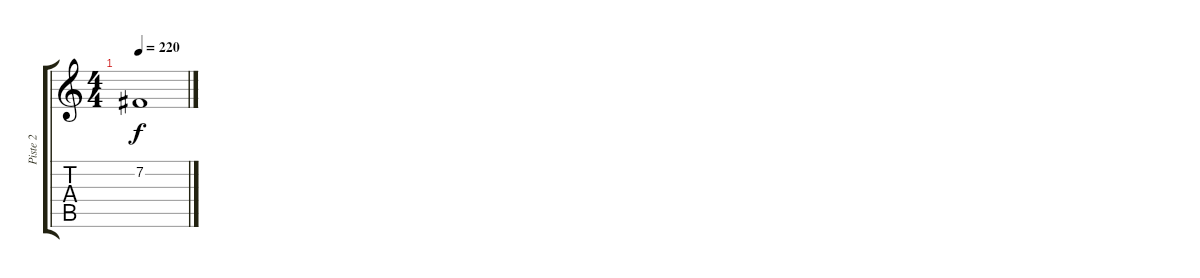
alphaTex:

\track ("Piste 2" "Piste 2") {instrument electricgrandpiano}
\staff {score tabs}
\tuning (E4 B3 G3 D3 A2 E2) {hide}
\ts (4 4)
\tempo 220
\clef g2
\ks c
7.2{t}.1{dy f}
